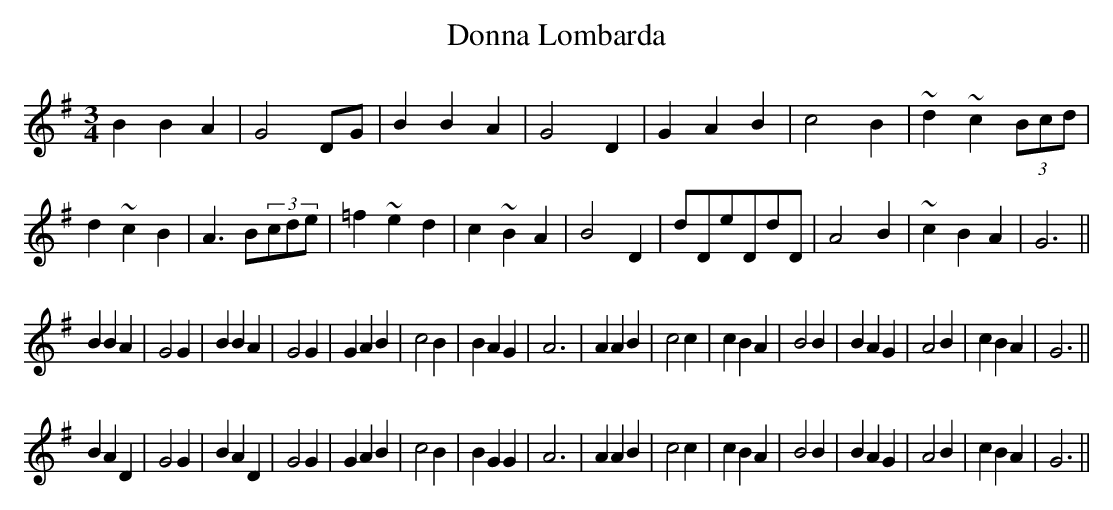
X:1
T:Donna Lombarda
M:3/4
L:1/4
K:G
BBA|G2D/G/|BBA|G2D|\
GAB|c2B|~d~c(3B/c/d/|d~cB|\
A>B(3c/d/e/|=f~ed|c~BA|B2D|\
d/D/e/D/d/D/|A2B|~cBA|G3||
BBA|G2G|BBA|G2G|\
GAB|c2B|BAG|A3|\
AAB|c2c|cBA|B2B|\
BAG|A2B|cBA|G3||
BAD|G2G|BAD|G2G|\
GAB|c2B|BGG|A3|\
AAB|c2c|cBA|B2B|\
BAG|A2B|cBA|G3||
